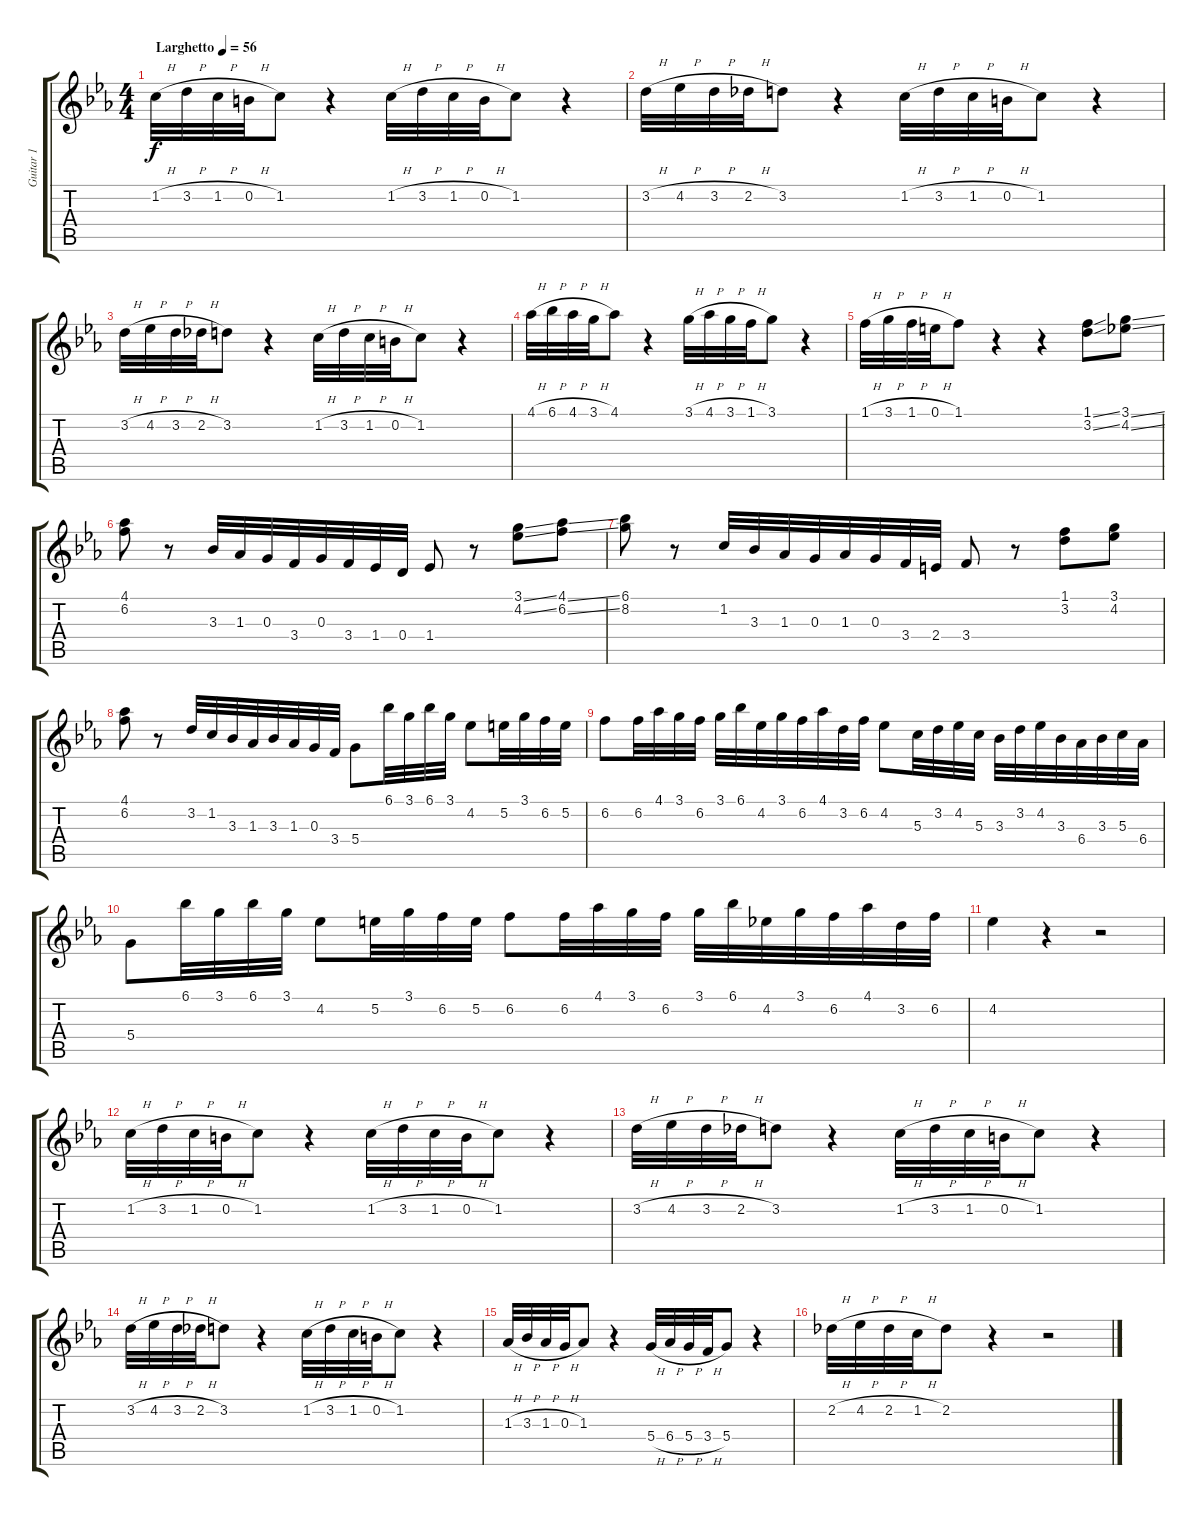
\track ("Guitar 1" "Guitar 1") {instrument acousticguitarnylon}
\staff {score tabs}
\tuning (E4 B3 G3 D3 A2 E2) {hide}
\ts (4 4)
\tempo (56 "Larghetto")
\clef g2
\ks cminor
1.2{h}.32{dy f instrument acousticguitarnylon} 3.2{h}.32 1.2{h}.32 0.2{h}.32 1.2.8 r.4 1.2{h}.32 3.2{h}.32 1.2{h}.32 0.2{h}.32 1.2.8 r.4 |
3.2{h}.32 4.2{h}.32 3.2{h}.32 2.2{h}.32 3.2.8 r.4 1.2{h}.32 3.2{h}.32 1.2{h}.32 0.2{h}.32 1.2.8 r.4 |
3.2{h}.32 4.2{h}.32 3.2{h}.32 2.2{h}.32 3.2.8 r.4 1.2{h}.32 3.2{h}.32 1.2{h}.32 0.2{h}.32 1.2.8 r.4 |
4.1{h}.32 6.1{h}.32 4.1{h}.32 3.1{h}.32 4.1.8 r.4 3.1{h}.32 4.1{h}.32 3.1{h}.32 1.1{h}.32 3.1.8 r.4 |
1.1{h}.32 3.1{h}.32 1.1{h}.32 0.1{h}.32 1.1.8 r.4 r.4 (1.1{ss} 3.2{ss}).8 (3.1{ss} 4.2{ss}).8 |
(4.1 6.2).8 r.8 3.3.32 1.3.32 0.3.32 3.4.32 0.3.32 3.4.32 1.4.32 0.4.32 1.4.8 r.8 (3.1{ss} 4.2{ss}).8 (4.1{ss} 6.2{ss}).8 |
(6.1 8.2).8 r.8 1.2.32 3.3.32 1.3.32 0.3.32 1.3.32 0.3.32 3.4.32 2.4.32 3.4.8 r.8 (1.1 3.2).8 (3.1 4.2).8 |
(4.1 6.2).8 r.8 3.2.32 1.2.32 3.3.32 1.3.32 3.3.32 1.3.32 0.3.32 3.4.32 5.4.8 6.1.32 3.1.32 6.1.32 3.1.32 4.2.8 5.2.32 3.1.32 6.2.32 5.2.32 |
6.2.8 6.2.32 4.1.32 3.1.32 6.2.32 3.1.32 6.1.32 4.2.32 3.1.32 6.2.32 4.1.32 3.2.32 6.2.32 4.2.8 5.3.32 3.2.32 4.2.32 5.3.32 3.3.32 3.2.32 4.2.32 3.3.32 6.4.32 3.3.32 5.3.32 6.4.32 |
5.4.8 6.1.32 3.1.32 6.1.32 3.1.32 4.2.8 5.2.32 3.1.32 6.2.32 5.2.32 6.2.8 6.2.32 4.1.32 3.1.32 6.2.32 3.1.32 6.1.32 4.2.32 3.1.32 6.2.32 4.1.32 3.2.32 6.2.32 |
4.2.4 r.4 r.2 |
1.2{h}.32 3.2{h}.32 1.2{h}.32 0.2{h}.32 1.2.8 r.4 1.2{h}.32 3.2{h}.32 1.2{h}.32 0.2{h}.32 1.2.8 r.4 |
3.2{h}.32 4.2{h}.32 3.2{h}.32 2.2{h}.32 3.2.8 r.4 1.2{h}.32 3.2{h}.32 1.2{h}.32 0.2{h}.32 1.2.8 r.4 |
3.2{h}.32 4.2{h}.32 3.2{h}.32 2.2{h}.32 3.2.8 r.4 1.2{h}.32 3.2{h}.32 1.2{h}.32 0.2{h}.32 1.2.8 r.4 |
1.3{h}.32 3.3{h}.32 1.3{h}.32 0.3{h}.32 1.3.8 r.4 5.4{h}.32 6.4{h}.32{beam merge} 5.4{h}.32 3.4{h}.32 5.4.8 r.4 |
2.2{h}.32 4.2{h}.32 2.2{h}.32 1.2{h}.32 2.2.8 r.4 r.2
